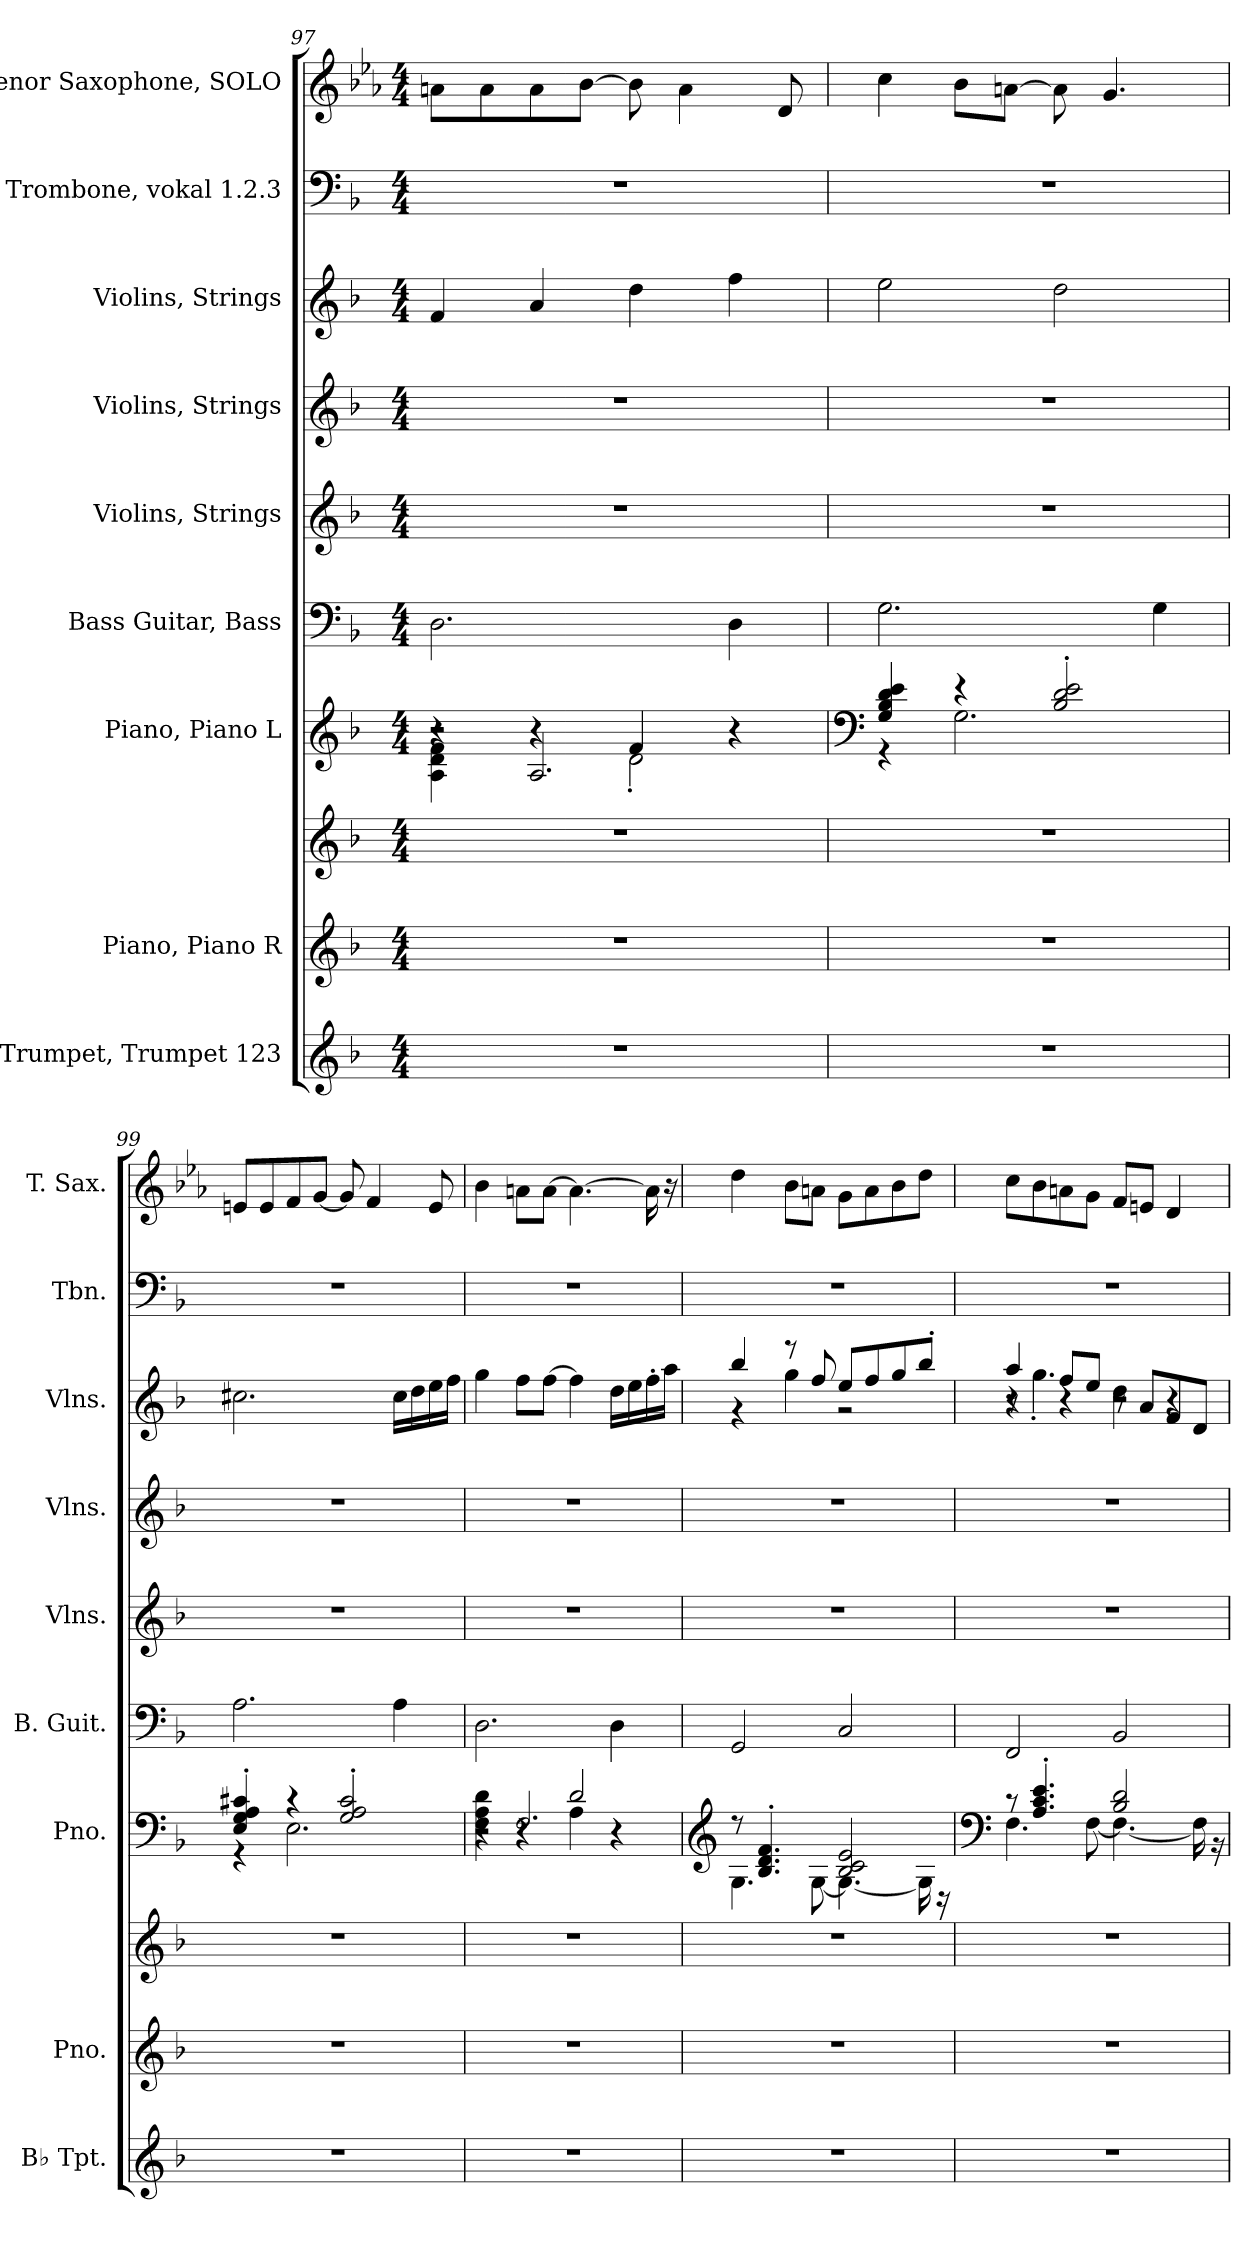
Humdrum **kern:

**kern	**kern	**kern	**kern	**kern	**kern	**kern	**kern	**kern	**kern
*part9	*part8	*part8	*part7	*part6	*part5	*part4	*part3	*part2	*part1
*staff10	*staff9	*staff8	*staff7	*staff6	*staff5	*staff4	*staff3	*staff2	*staff1
*I"B♭ Trumpet, Trumpet 123	*I"Piano, Piano R	*	*I"Piano, Piano L	*I"Bass Guitar, Bass	*I"Violins, Strings	*I"Violins, Strings	*I"Violins,  Strings	*I"Trombone, vokal 1.2.3	*I"Tenor Saxophone, SOLO
*I'B♭ Tpt.	*I'Pno.	*	*I'Pno.	*I'B. Guit.	*I'Vlns.	*I'Vlns.	*I'Vlns.	*I'Tbn.	*I'T. Sax.
!!LO:PB:g=z
*clefG2	*clefG2	*clefG2	*clefG2	*clefF4	*clefG2	*clefG2	*clefG2	*clefF4	*clefG2
*ITrd1c2	*	*	*	*ITrd7c12	*	*	*	*	*ITrd8c14
*k[b-e-a-]	*k[b-]	*k[b-]	*k[b-]	*k[b-]	*k[b-]	*k[b-]	*k[b-]	*k[b-]	*k[b-e-a-]
*M4/4	*M4/4	*M4/4	*M4/4	*M4/4	*M4/4	*M4/4	*M4/4	*M4/4	*M4/4
=97	=97	=97	=97	=97	=97	=97	=97	=97	=97
*	*	*	*^	*	*	*	*	*	*
*	*	*	*	*^	*	*	*	*	*	*
1r	1r	1r	2r	4A\ 4d\ 4f\	4r	2.DD\	1r	1r	4f/	1r	8An\L
.	.	.	.	.	.	.	.	.	.	.	8A\
.	.	.	.	4r	2.A/	.	.	.	4a/	.	8A\
.	.	.	.	.	.	.	.	.	.	.	[8B-\J
.	.	.	4f/	2d'\	.	.	.	.	4dd\	.	8B-\]
.	.	.	.	.	.	.	.	.	.	.	4A\
.	.	.	4r	.	.	4DD\	.	.	4ff\	.	.
.	.	.	.	.	.	.	.	.	.	.	8D/
*	*	*	*v	*v	*v	*	*	*	*	*	*
=98	=98	=98	=98	=98	=98	=98	=98	=98	=98
*	*	*	*clefF4	*	*	*	*	*	*
*	*	*	*^	*	*	*	*	*	*
1r	1r	1r	4G/ 4B-/ 4d/ 4e/	4r	2.GG\	1r	1r	2ee\	1r	4c\
.	.	.	4r	2.G\	.	.	.	.	.	8B-\L
.	.	.	.	.	.	.	.	.	.	[8An\J
.	.	.	2B-/' 2d/' 2e/'	.	.	.	.	2dd\	.	8A\]
.	.	.	.	.	.	.	.	.	.	4.G/
.	.	.	.	.	4GG\	.	.	.	.	.
=99	=99	=99	=99	=99	=99	=99	=99	=99	=99	=99
1r	1r	1r	4E/' 4G/' 4A/' 4c#X/'	4r	2.AA\	1r	1r	2.cc#X\	1r	8En/L
.	.	.	.	.	.	.	.	.	.	8E/
.	.	.	4r	2.E\	.	.	.	.	.	8F/
.	.	.	.	.	.	.	.	.	.	[8G/J
.	.	.	2G/' 2A/' 2c#/'	.	.	.	.	.	.	8G/]
.	.	.	.	.	.	.	.	.	.	4F/
.	.	.	.	.	4AA\	.	.	16cc#\LL	.	.
.	.	.	.	.	.	.	.	16dd\	.	.
.	.	.	.	.	.	.	.	16ee\	.	8E/
.	.	.	.	.	.	.	.	16ff\JJ	.	.
=100	=100	=100	=100	=100	=100	=100	=100	=100	=100	=100
*	*	*	*	*^	*	*	*	*	*	*
1r	1r	1r	2r	4F\ 4A\ 4d\	4r	2.DD\	1r	1r	4gg\	1r	4B-\
.	.	.	.	4r	2.F/	.	.	.	8ff\L	.	8An\L
.	.	.	.	.	.	.	.	.	[8ff\J	.	[8A\J
.	.	.	2d/	4A\	.	.	.	.	4ff\]	.	4.A\_
.	.	.	.	4r	.	4DD\	.	.	16dd\LL	.	.
.	.	.	.	.	.	.	.	.	16ee\	.	.
.	.	.	.	.	.	.	.	.	16ff'\	.	16A\]
.	.	.	.	.	.	.	.	.	16aa\JJ	.	16r
*	*	*	*v	*v	*v	*	*	*	*	*	*
!!LO:PB:g=z
=101	=101	=101	=101	=101	=101	=101	=101	=101	=101
*	*	*	*clefG2	*	*	*	*	*	*
*	*	*	*^	*	*	*	*^	*	*
1r	1r	1r	8r	4.G\	2GGG/	1r	1r	4bb-/	4r	1r	4d\
.	.	.	4.B-/' 4.d/' 4.f/'	.	.	.	.	.	.	.	.
.	.	.	.	.	.	.	.	8r	4gg\	.	8B-\L
.	.	.	.	[8G\	.	.	.	8ff/	.	.	8An\J
.	.	.	2B-/ 2c/ 2e/	4.G\_	2CC/	.	.	8ee/L	2r	.	8G\L
.	.	.	.	.	.	.	.	8ff/	.	.	8A\
.	.	.	.	.	.	.	.	8gg/	.	.	8B-\
.	.	.	.	16G\]	.	.	.	8bb-'/J	.	.	8d\J
.	.	.	.	16r	.	.	.	.	.	.	.
*	*	*	*	*	*	*	*	*v	*v	*	*
=102	=102	=102	=102	=102	=102	=102	=102	=102	=102	=102
*	*	*	*clefF4	*	*	*	*	*	*	*
*	*	*	*	*	*	*	*	*^	*	*
*	*	*	*	*	*	*	*	*	*^	*	*
1r	1r	1r	8r	4.F\	2FFF/	1r	1r	4aa/	8r	4r	1r	8c\L
.	.	.	4.A/' 4.c/' 4.e/'	.	.	.	.	.	4.gg'\	.	.	8B-\
.	.	.	.	.	.	.	.	4r	.	8ff/L	.	8An\
.	.	.	.	[8F\	.	.	.	.	.	8ee/J	.	8G\J
.	.	.	2B-/ 2d/	4.F\_	2BBB-/	.	.	2r	4dd\	8r	.	8F/L
.	.	.	.	.	.	.	.	.	.	8a/L	.	8En/J
.	.	.	.	.	.	.	.	.	4r	8f/	.	4D/
.	.	.	.	16F\]	.	.	.	.	.	8d/J	.	.
.	.	.	.	16r	.	.	.	.	.	.	.	.
*	*	*	*v	*v	*	*	*	*v	*v	*v	*	*
=	=	=	=	=	=	=	=	=	=
*-	*-	*-	*-	*-	*-	*-	*-	*-	*-
